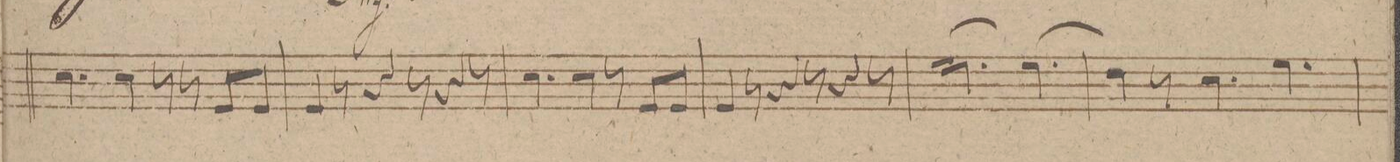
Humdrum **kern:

**kern	**dynam
*I"Corno 2do in G.	*
*clefG2	*
*k[f#]	*
*M9/8	*
4.g\	.
4g\	.
8r	.
8r	.
8B/L	.
8B/J	.
=8	=8
4B/	.
8r	.
4r	.
8r	.
4r	.
8r	.
=9	=9
4.g\	.
4g\	.
8r	.
8r	.
8B/L	.
8B/J	.
=10	=10
4B/	.
8r	.
4r	.
8r	.
4r	.
8r	.
=11	=11
*2\right	*
[2.b\	.
(4.b\]	.
=12	=12
4a\)	.
8r	.
4.g\	.
4.b\	.
=13	=13
*-	*-
